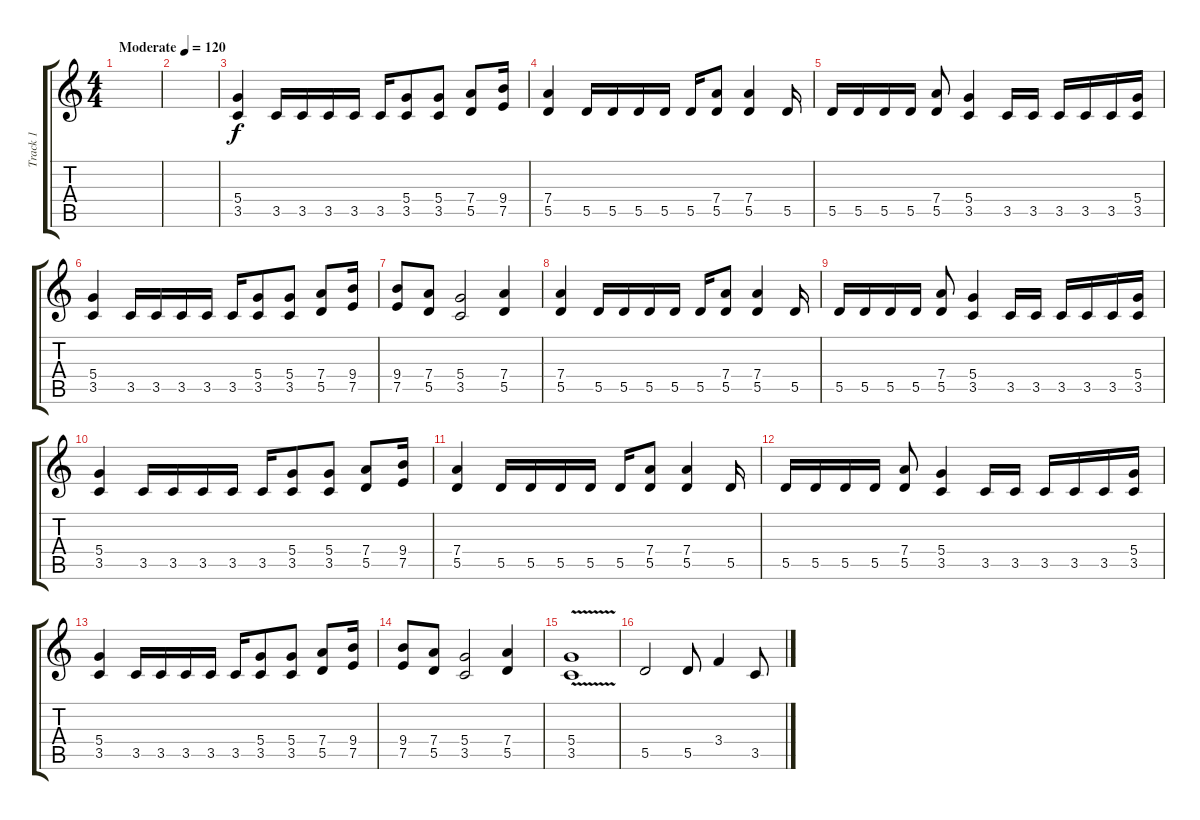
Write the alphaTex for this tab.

\track ("Track 1" "Track 1") {instrument overdrivenguitar}
\staff {score tabs}
\tuning (E4 B3 G3 D3 A2 E2) {hide}
\ts (4 4)
\tempo (120 "Moderate")
\clef g2
\ks aminor
|
|
(5.4 3.5).4 3.5.16 3.5.16 3.5.16 3.5.16 3.5.16 (5.4 3.5).8 (5.4 3.5).8 (7.4 5.5).8 (9.4 7.5).16 |
(7.4 5.5).4 5.5.16 5.5.16 5.5.16 5.5.16 5.5.16 (7.4 5.5).8 (7.4 5.5).4 5.5.16 |
5.5.16 5.5.16 5.5.16 5.5.16 (7.4 5.5).8 (5.4 3.5).4 3.5.16 3.5.16 3.5.16 3.5.16 3.5.16 (5.4 3.5).16 |
(5.4 3.5).4 3.5.16 3.5.16 3.5.16 3.5.16 3.5.16 (5.4 3.5).8 (5.4 3.5).8 (7.4 5.5).8 (9.4 7.5).16 |
(9.4 7.5).8 (7.4 5.5).8 (5.4 3.5).2 (7.4 5.5).4 |
(7.4 5.5).4 5.5.16 5.5.16 5.5.16 5.5.16 5.5.16 (7.4 5.5).8 (7.4 5.5).4 5.5.16 |
5.5.16 5.5.16 5.5.16 5.5.16 (7.4 5.5).8 (5.4 3.5).4 3.5.16 3.5.16 3.5.16 3.5.16 3.5.16 (5.4 3.5).16 |
(5.4 3.5).4 3.5.16 3.5.16 3.5.16 3.5.16 3.5.16 (5.4 3.5).8 (5.4 3.5).8 (7.4 5.5).8 (9.4 7.5).16 |
(7.4 5.5).4 5.5.16 5.5.16 5.5.16 5.5.16 5.5.16 (7.4 5.5).8 (7.4 5.5).4 5.5.16 |
5.5.16 5.5.16 5.5.16 5.5.16 (7.4 5.5).8 (5.4 3.5).4 3.5.16 3.5.16 3.5.16 3.5.16 3.5.16 (5.4 3.5).16 |
(5.4 3.5).4 3.5.16 3.5.16 3.5.16 3.5.16 3.5.16 (5.4 3.5).8 (5.4 3.5).8 (7.4 5.5).8 (9.4 7.5).16 |
(9.4 7.5).8 (7.4 5.5).8 (5.4 3.5).2 (7.4 5.5).4 |
(5.4 3.5{v}).1 |
5.5.2 5.5.8 3.4.4 3.5.8
